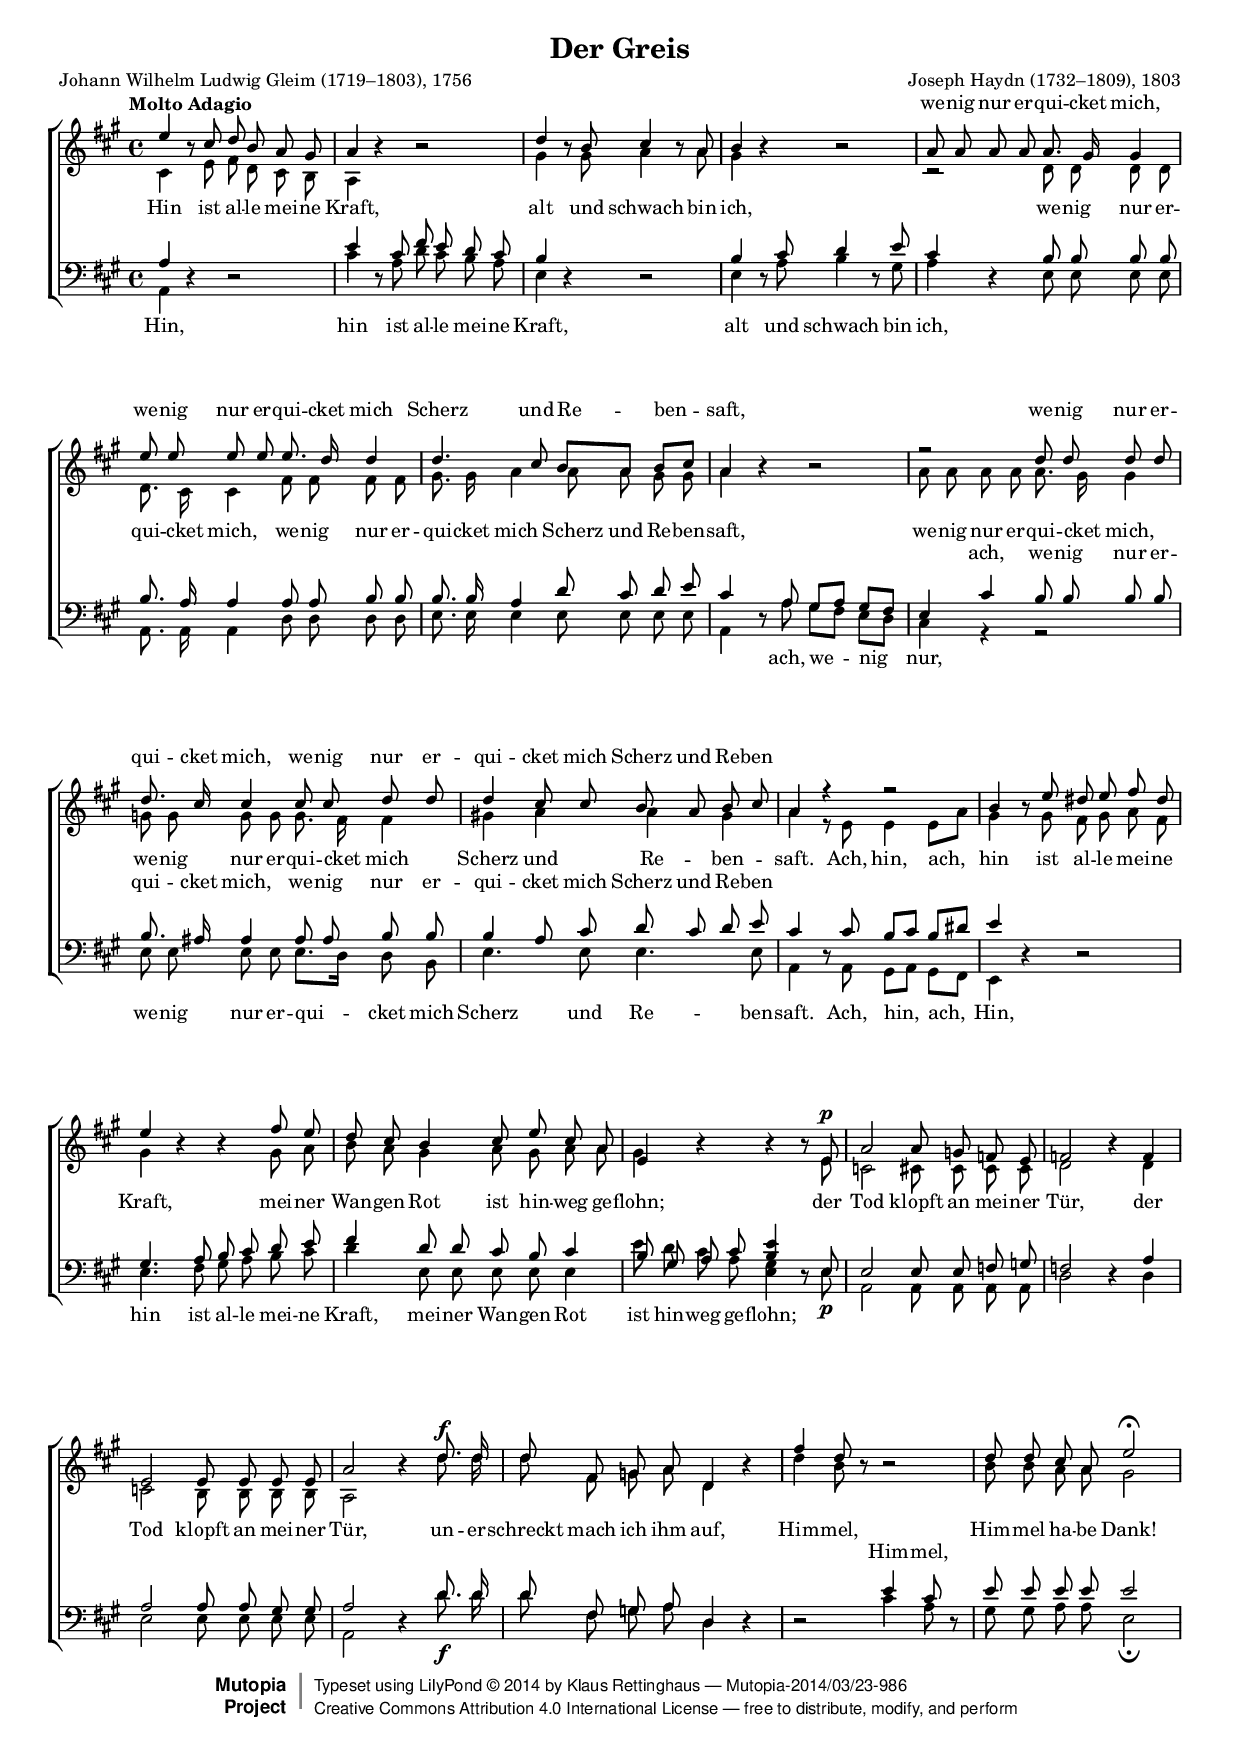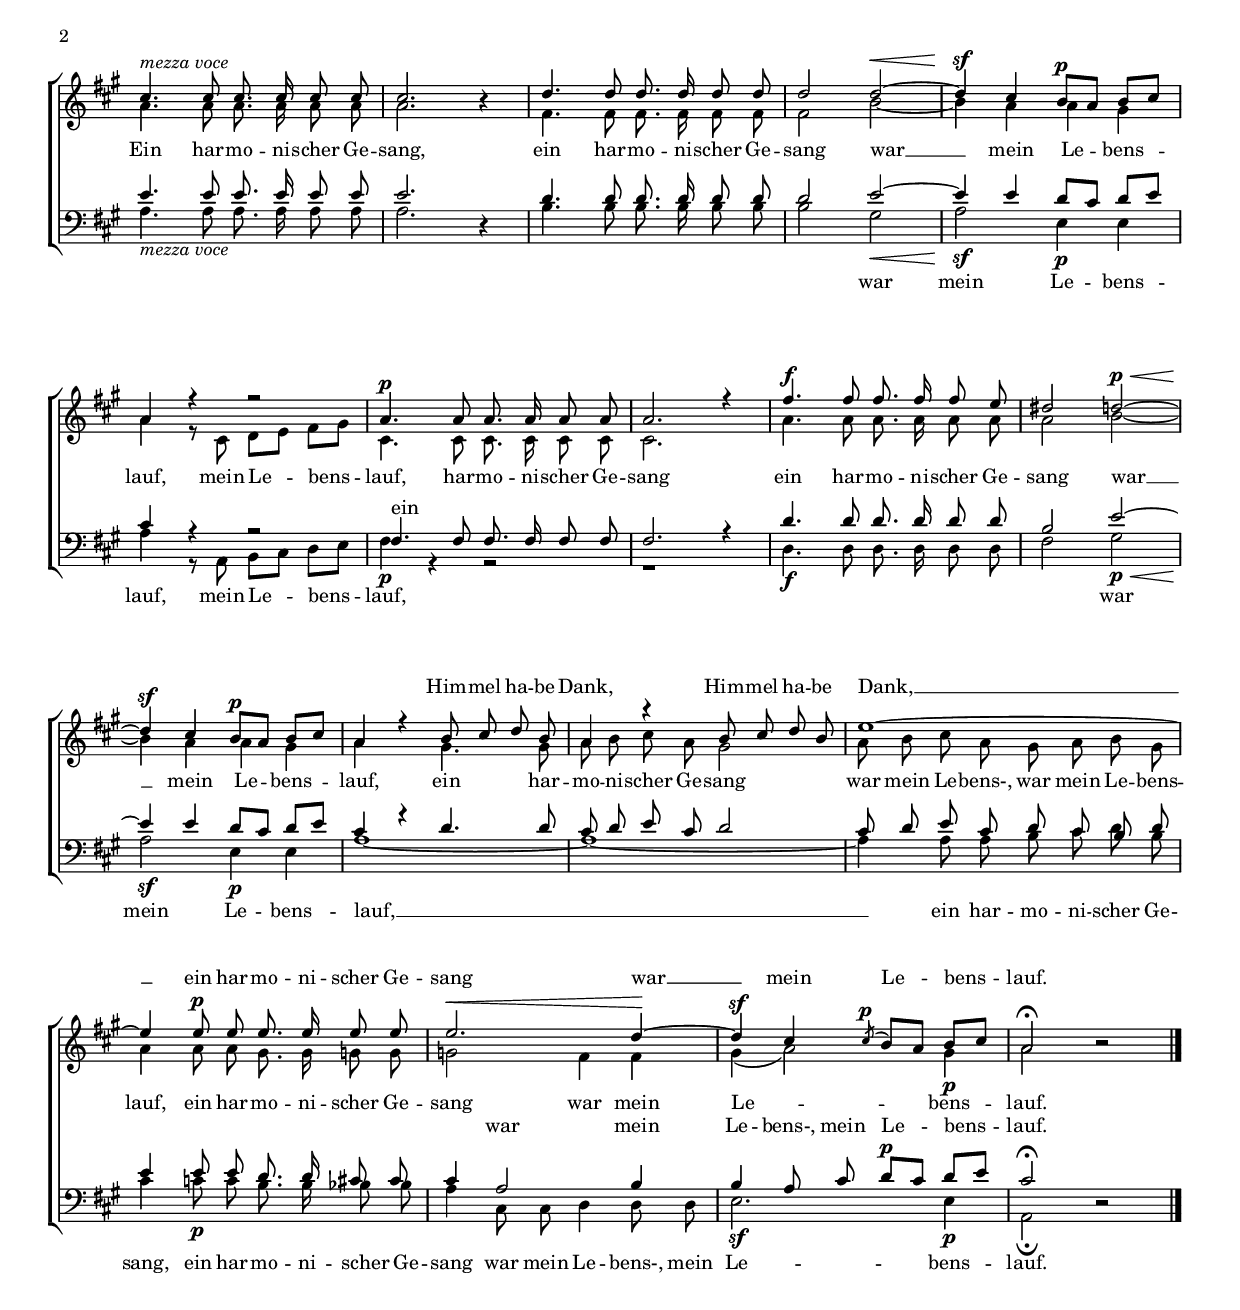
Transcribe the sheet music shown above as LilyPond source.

#(set-global-staff-size 15.5) 

\version "2.18.0" 

global = { \key a \major \time 4/4 \tempo "Molto Adagio" } 

mv = \markup{\italic "mezza voce"} 

SGreis = \relative a'' { 
e4 \oneVoice r8 \voiceOne cis d b a gis 
a4 \oneVoice r r2 \voiceOne 
d4 \oneVoice r8 \voiceOne b cis4 \oneVoice r8 \voiceOne a 
b4 \oneVoice r r2 \voiceOne 
a8 a a a a8. gis16 gis4 
e'8 e e e e8. d16 d4 
d4. cis8 b[ a] b[ cis] 
a4 \oneVoice r r2 \voiceOne 
r2 d8 d d d 
d8. cis16 cis4 cis8 cis d d 
d4 cis8 cis b a b cis 
a4 r r2 
b4 \oneVoice r8 \voiceOne e8 dis e fis dis 
e4 \oneVoice r r \voiceOne fis8 e 
d8 cis b4 cis8 e cis a 
e4\oneVoice r r r8 \voiceOne e8\p
a2 a8 g f e 
f2 \oneVoice r4 \voiceOne f
e2 e8 e e e 
a2 \oneVoice r4 \voiceOne d8.\f d16 
d8 fis, g a8 d,4 \oneVoice r4 \voiceOne 
fis'4 d8 \oneVoice r8 r2 \voiceOne 
d8 d cis a e'2\fermata 
cis4.^\mv cis8 cis8. cis16 cis8 cis 
cis2. \oneVoice r4 \voiceOne 
d4. d8 d8. d16 d8 d 
d2 d~\< 
d4\sf cis b8[\p a] b[ cis] 
a4 r r2 
a4.\p a8 a8. a16 a8 a 
a2. r4 
fis'4.\f fis8 fis8. fis16 fis8 e8 
dis2 d~\p\< 
d4\sf cis b8[\p a] b[ cis] 
a4 r b8 cis d b 
a4 r b8 cis d b 
e1~ 
e4 e8\p e e8. e16 e8 e 
e2.\< d4~\! 
d4\sf cis \acciaccatura cis8\p b8[ a] b[ cis] 
a2\fermata \oneVoice r2 \voiceOne  
\bar "|." 
} 

AGreis = \relative a { 
cis4 s8 e fis d cis b 
a4 s2. 
gis'4 s8 gis a4 s8 a 
gis4 s2. 
r2 d8 d d d 
d8. cis16 cis4 fis8 fis fis fis 
gis8. gis16 a4 a8 a gis gis 
a4 s2. 
a8 a a a a8. gis16 gis4 
g8 g g g g8. fis16 fis4 
gis!4 a a gis 
a4 r8 e e4 e8[ a] 
gis4 s8 gis8 fis gis a fis 
gis4 s2 gis8 a 
b8 a gis4 a8 gis a a 
gis4 s2 s8 e8 
c2 cis8 cis cis cis 
d2 s4 d4 
c2 b8 b b b 
a2 s4 d'8. d16 
d8 fis, g a d,4 s 
d'4 b8 s s2 
b8 b a a gis2 
a4. a8 a8. a16 a8 a 
a2. s4 
fis4. fis8 fis8. fis16 fis8 fis 
fis2 b2~ 
b4 a a gis 
a4 r8 cis, d[ e] fis[ gis]
cis,4. cis8 cis8. cis16 cis8 cis 
cis2. s4 
a'4. a8 a8. a16 a8 a 
a2 b~ 
b4 a a gis 
a4 s gis4. gis8 
a8 b cis a gis2 
a8 b cis a gis a b gis 
a4 a8 a gis8. gis16 g8 g 
g2 fis4 fis 
gis4( a2) gis4\p
a2 s2 
\bar "|." 
} 

TGreis = \relative a { 
a4 \oneVoice r r2 \voiceOne 
e'4 \oneVoice r8 \voiceOne cis8 fis e d cis 
b4 \oneVoice r r2 \voiceOne 
b4 \oneVoice r8 \voiceOne cis8 d4 \oneVoice r8 \voiceOne e8 
cis4 \oneVoice r4 \voiceOne b8 b b b 
b8. a16 a4 a8 a b b 
b8. b16 a4 d8 cis d e 
cis4 \oneVoice r8 \voiceOne a8 gis[ a] gis[ fis] 
e4 cis'4 b8 b b b 
b8. ais16 ais4 ais8 ais b b
b4 a8 cis d cis d e 
cis4 \oneVoice r8 \voiceOne cis8 b[ cis] b[ dis] 
e4 \oneVoice r r2 \voiceOne 
gis,4. a8 b cis d e 
fis4 d8 d cis b cis4 
b8 gis a cis <b e>4 \oneVoice r8 \voiceOne e,8 
e2 e8 e f g 
f2 \oneVoice r4 \voiceOne a4 
a2 a8 a gis gis 
a2 \oneVoice r4 \voiceOne d8. d16 
d8 fis, g a8 d,4 \oneVoice r4 
r2 \voiceOne e'4 cis8 \oneVoice r8 \voiceOne 
e8 e e e e2 
e4. e8 e8. e16 e8 e 
e2. \oneVoice r4 \voiceOne 
d4. d8 d8. d16 d8 d 
d2 e~ 
e4 e d8[ cis] d[ e] 
cis4 r4 r2 
fis,4.^\markup {\large ein} fis8 fis8. fis16 fis8 fis 
fis2. r4 
d'4. d8 d8. d16 d8 d 
b2 e~ 
e4 e d8[ cis] d[ e] 
cis4 r4  d4. d8 
cis8 d e cis d2 
cis8 d e cis d cis b d 
e4 e8 e d8. d16 cis8 cis 
cis4 a2 b4 
b4 a8 cis d[\p cis] d[ e] 
cis2\fermata \oneVoice r2 \voiceOne 
\bar "|." 
} 

BGreis = \relative a, { 
a4 s2. 
cis'4 s8 a d cis b a 
e4 s2. 
e4 s8 a b4 s8 gis 
a4 s e8 e e e 
a,8. a16 a4 d8 d d d 
e8. e16 e4 e8 e e e 
a,4 s8 a'8 gis[ fis] e[ d] 
cis4 r4 r2 
e8 e e e e8.[ d16] d8 b 
e4. e8 e4. e8 
a,4 s8 a8 gis[ a] gis[ fis] 
e4 s2. 
e'4. fis8 gis a b cis 
d4 e,8 e e e e4 
e'8 d cis a <gis e>4 s8 e8\p 
a,2 a8 a a a 
d2 s4 d4 
e2 e8 e e e 
a,2 s4 d'8.\f d16 
d8 fis, g a d,4 s 
s2 cis'4 a8 s 
gis8 gis a a e2\fermata 
a4._\mv a8 a8. a16 a8 a 
a2. s4 
b4. b8 b8. b16 b8 b 
b2 gis\< 
a2\sf e4\p e 
a4 r8 a, b[ cis] d[ e] 
fis4\p r4 r2 
r1 
d4.\f d8 d8. d16 d8 d 
fis2 gis\p\< 
a2\sf e4\p e 
a1~ 
a1~ 
a4 a8 a b cis d b 
cis4 c8\p c b8. b16 bes8 bes 
a4 cis,8 cis d4 d8 d 
e2.\sf e4\p 
a,2\fermata s2 
\bar "|." 
} 

LGreisSopran = \lyricmode { 
\skip 4 \skip 4 \skip 4 \skip 4 \skip 4 \skip 4 \skip 4 
\skip 4 \skip 4 \skip 4 \skip 4 \skip 4 
we -- nig nur er -- qui -- cket mich, 
we -- nig nur er -- qui -- cket mich 
Scherz und Re -- ben -- saft, 
we -- nig nur er -- qui -- cket mich, 
we -- nig nur er -- qui -- cket mich 
Scherz und Re -- ben % -- saft. 
\skip 4 

\skip 4 \skip 4 \skip 4 \skip 4 \skip 4 \skip 4 \skip 4 
\skip 4 \skip 4 \skip 4 \skip 4 \skip 4 
\skip 4 \skip 4 \skip 4 \skip 4 \skip 4 
\skip 4 \skip 4 \skip 4 \skip 4 \skip 4 \skip 4 \skip 4 
\skip 4 \skip 4 \skip 4 \skip 4 \skip 4 \skip 4 \skip 4 

\skip 4 \skip 4 \skip 4 \skip 4 \skip 4 \skip 4 \skip 4 
\skip 4 \skip 4 \skip 4 \skip 4 \skip 4 \skip 4 \skip 4 
\skip 4 \skip 4 \skip 4 \skip 4 \skip 4 \skip 4 \skip 4 
\skip 4 \skip 4 \skip 4 \skip 4 \skip 4 \skip 4 \skip 4 
\skip 4 \skip 4 \skip 4 \skip 4 \skip 4 

\skip 4 \skip 4 \skip 4 \skip 4 \skip 4 \skip 4 \skip 4 
\skip 4 \skip 4 \skip 4 \skip 4 \skip 4 \skip 4 \skip 4 
\skip 4 \skip 4 \skip 4 \skip 4 \skip 4 

Him -- mel ha -- be Dank, 
Him -- mel ha -- be Dank, __ 

ein har -- mo -- ni -- scher Ge -- sang 
war __ mein Le -- bens -- lauf. 
} 

LGreisAlt = \lyricmode { 
Hin ist al -- le mei -- ne Kraft, 
alt und schwach bin ich, 
we -- nig nur er -- qui -- cket mich, 
we -- nig nur er -- qui -- cket mich 
Scherz und Re -- ben -- saft, 
we -- nig nur er -- qui -- cket mich, 
we -- nig nur er -- qui -- cket mich 
Scherz und Re -- ben -- saft. 

Ach, hin, ach, hin ist al -- le mei -- ne Kraft, 
mei -- ner Wan -- gen Rot 
ist hin -- weg ge -- flohn; 
der Tod klopft an mei -- ner Tür, 
der Tod klopft an mei -- ner Tür, 

un -- er -- schreckt mach ich ihm auf, 
Him -- mel, Him -- mel ha -- be Dank! 
Ein har -- mo -- ni -- scher Ge -- sang, 
ein har -- mo -- ni -- scher Ge -- sang 
war __ mein Le -- bens -- lauf, 

mein Le -- bens -- lauf, 

har -- mo -- ni -- scher Ge -- sang 
ein har -- mo -- ni -- scher Ge -- sang 
war __ mein Le -- bens -- lauf, 

ein har -- mo -- ni -- scher Ge -- sang 
war mein Le -- bens-, 
war mein Le -- bens -- lauf, 

ein har -- mo -- ni -- scher Ge -- sang 
war mein Le -- bens -- lauf. 
} 

LGreisTenor = \lyricmode { 
\skip 4 
\skip 4 \skip 4 \skip 4 \skip 4 \skip 4 \skip 4 \skip 4 
\skip 4 \skip 4 \skip 4 \skip 4 \skip 4 
\skip 4 \skip 4 \skip 4 \skip 4 \skip 4 \skip 4 \skip 4 
\skip 4 \skip 4 \skip 4 \skip 4 \skip 4 \skip 4 \skip 4 
\skip 4 \skip 4 \skip 4 \skip 4 \skip 4 
\skip 4 \skip 4 \skip 4 \skip 4 
ach, we -- nig nur er -- qui -- cket mich, 
we -- nig nur er -- qui -- cket mich 
Scherz und Re -- ben % -- saft. 
\skip 4 

\skip 4 \skip 4 \skip 4 \skip 4 
\skip 4 \skip 4 \skip 4 \skip 4 \skip 4 \skip 4 \skip 4 
\skip 4 \skip 4 \skip 4 \skip 4 \skip 4 
\skip 4 \skip 4 \skip 4 \skip 4 \skip 4 
\skip 4 \skip 4 \skip 4 \skip 4 \skip 4 \skip 4 \skip 4 
\skip 4 \skip 4 \skip 4 \skip 4 \skip 4 \skip 4 \skip 4 

\skip 4 \skip 4 \skip 4 \skip 4 \skip 4 \skip 4 \skip 4 
Him -- mel, 
\skip 4 \skip 4 \skip 4 \skip 4 \skip 4 

\skip 4 \skip 4 \skip 4 \skip 4 \skip 4 \skip 4 \skip 4 
\skip 4 \skip 4 \skip 4 \skip 4 \skip 4 \skip 4 \skip 4 
\skip 4 \skip 4 \skip 4 \skip 4 \skip 4 

\skip 4 \skip 4 \skip 4 \skip 4 \skip 4 \skip 4 \skip 4 
\skip 4 \skip 4 \skip 4 \skip 4 \skip 4 \skip 4 \skip 4 
\skip 4 \skip 4 \skip 4 \skip 4 \skip 4 

\skip 4 \skip 4 \skip 4 \skip 4 \skip 4 \skip 4 \skip 4 
\skip 4 \skip 4 \skip 4 \skip 4 \skip 4 \skip 4 \skip 4 
\skip 4 \skip 4 
\skip 4 \skip 4 \skip 4 \skip 4 \skip 4 \skip 4 \skip 4 
war mein Le -- bens-, mein Le -- bens -- lauf. 
} 

LGreisBass = \lyricmode { 
Hin, 
hin ist al -- le mei -- ne Kraft, 
alt und schwach bin ich, 
\skip 4 \skip 4 \skip 4 \skip 4 \skip 4 \skip 4 \skip 4 
\skip 4 \skip 4 \skip 4 \skip 4 \skip 4 \skip 4 \skip 4 
\skip 4 \skip 4 \skip 4 \skip 4 \skip 4 
ach, we -- nig nur, 
we -- nig nur er -- qui -- cket mich 
Scherz und Re -- ben -- saft. 

Ach, hin, ach, 
Hin, hin ist al -- le mei -- ne Kraft, 
mei -- ner Wan -- gen Rot 
ist hin -- weg ge -- flohn; 
\skip 4 \skip 4 \skip 4 \skip 4 \skip 4 \skip 4 \skip 4 
\skip 4 \skip 4 \skip 4 \skip 4 \skip 4 \skip 4 \skip 4 

\skip 4 \skip 4 \skip 4 \skip 4 \skip 4 \skip 4 \skip 4 
\skip 4 \skip 4 
\skip 4 \skip 4 \skip 4 \skip 4 \skip 4 
\skip 4 \skip 4 \skip 4 \skip 4 \skip 4 \skip 4 \skip 4 
\skip 4 \skip 4 \skip 4 \skip 4 \skip 4 \skip 4 \skip 4 
war mein Le -- bens -- lauf, 

mein Le -- bens -- lauf, 

\skip 4 \skip 4 \skip 4 \skip 4 \skip 4 \skip 4 \skip 4 
war mein Le -- bens -- lauf, __ 

ein har -- mo -- ni -- scher Ge -- sang, 
ein har -- mo -- ni -- scher Ge -- sang 
war mein Le -- bens-, mein Le -- bens -- lauf. 
} 

%--------------------

\header { 
 kaisernumber = "130" 
 comment = "" 
 footnote = "" 
 
 title = "Der Greis" 
 subtitle = "" 
 composer = "Joseph Haydn (1732–1809), 1803" 
 opus = "" 
 arranger = "" 
 poet = "Johann Wilhelm Ludwig Gleim (1719–1803), 1756" 
 
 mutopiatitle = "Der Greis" 
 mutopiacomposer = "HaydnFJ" 
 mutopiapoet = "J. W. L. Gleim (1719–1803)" 
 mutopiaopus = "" 
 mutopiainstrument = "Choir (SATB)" 
 date = "1803" 
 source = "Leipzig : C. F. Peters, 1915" 
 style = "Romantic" 
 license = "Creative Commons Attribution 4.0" 
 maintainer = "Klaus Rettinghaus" 
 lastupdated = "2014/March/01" 
 
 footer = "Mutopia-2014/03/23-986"
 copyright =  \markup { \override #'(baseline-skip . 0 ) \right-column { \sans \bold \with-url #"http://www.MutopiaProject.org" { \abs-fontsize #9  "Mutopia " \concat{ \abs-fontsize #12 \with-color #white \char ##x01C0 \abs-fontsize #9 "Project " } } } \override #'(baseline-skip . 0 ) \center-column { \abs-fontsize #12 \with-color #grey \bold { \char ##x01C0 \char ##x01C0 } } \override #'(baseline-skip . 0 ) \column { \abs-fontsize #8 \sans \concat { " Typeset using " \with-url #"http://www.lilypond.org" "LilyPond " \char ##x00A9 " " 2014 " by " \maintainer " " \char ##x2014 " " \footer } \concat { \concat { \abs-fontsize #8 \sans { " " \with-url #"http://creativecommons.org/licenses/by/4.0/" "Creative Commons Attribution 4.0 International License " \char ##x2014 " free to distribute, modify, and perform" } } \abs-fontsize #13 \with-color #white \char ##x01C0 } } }
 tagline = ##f
} 

\score {
{
\context ChoirStaff 
	<< 
	\context Lyrics = versesopran 
	\context Staff = women 
	<< 
	\set Staff.midiInstrument = "voice oohs" 
			\clef "G" 
			\context Voice = Sopran { \voiceOne 
				<< 
				\autoBeamOff 
				\dynamicUp 
				{ \global \SGreis } 
				>> } 
			\context Voice = Alt { \voiceTwo 
 				<< 
				\autoBeamOff 
				\dynamicDown 
				{ \global \AGreis } 
				>> } 
			>> 
	\context Lyrics = versealt 
	\context Lyrics = versetenor 
	\context Staff = men 
	<< 
	\set Staff.midiInstrument = "voice oohs" 
			\clef "F" 
			\context Voice = Tenor { \voiceOne 
				<< 
				\autoBeamOff 
				\dynamicUp 
				{ \global \TGreis } 
				>> } 
			\context Voice = Bass { \voiceTwo 
				<< 
				\autoBeamOff 
				\dynamicDown 
				{ \global \BGreis } 
				>> } 
		>> 
	\context Lyrics = versebass 

	\context Lyrics = versesopran \lyricsto Sopran \LGreisSopran 
	\context Lyrics = versealt \lyricsto Alt \LGreisAlt 
	\context Lyrics = versetenor \lyricsto Tenor \LGreisTenor 
	\context Lyrics = versebass \lyricsto Bass \LGreisBass 
	>>
}

\layout {
indent = 0.0\cm
\context {\Score 
\remove "Bar_number_engraver"
\override DynamicTextSpanner.style = #'none 
\override BreathingSign.text = #(make-musicglyph-markup "scripts.rvarcomma") 
}
}

\midi {
\tempo 4=60
}

}
